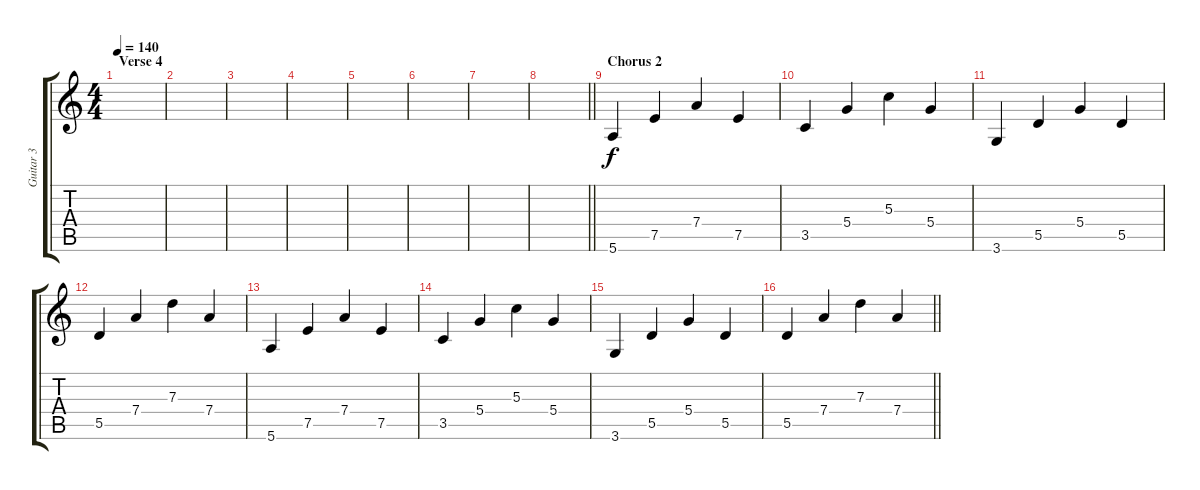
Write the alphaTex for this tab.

\track ("Guitar 3" "Guitar 3") {instrument distortionguitar}
\staff {score tabs}
\tuning (E4 B3 G3 D3 A2 E2) {hide}
\ts (4 4)
\section ("" "Verse 4")
\tempo 140
\clef g2
\ks c
|
|
|
|
|
|
|
\barLineRight lightlight
|
\section ("" "Chorus 2")
5.6.4 7.5.4 7.4.4 7.5.4 |
3.5.4 5.4.4 5.3.4 5.4.4 |
3.6.4 5.5.4 5.4.4 5.5.4 |
5.5.4 7.4.4 7.3.4 7.4.4 |
5.6.4 7.5.4 7.4.4 7.5.4 |
3.5.4 5.4.4 5.3.4 5.4.4 |
3.6.4 5.5.4 5.4.4 5.5.4 |
\barLineRight lightlight
5.5.4 7.4.4 7.3.4 7.4.4
